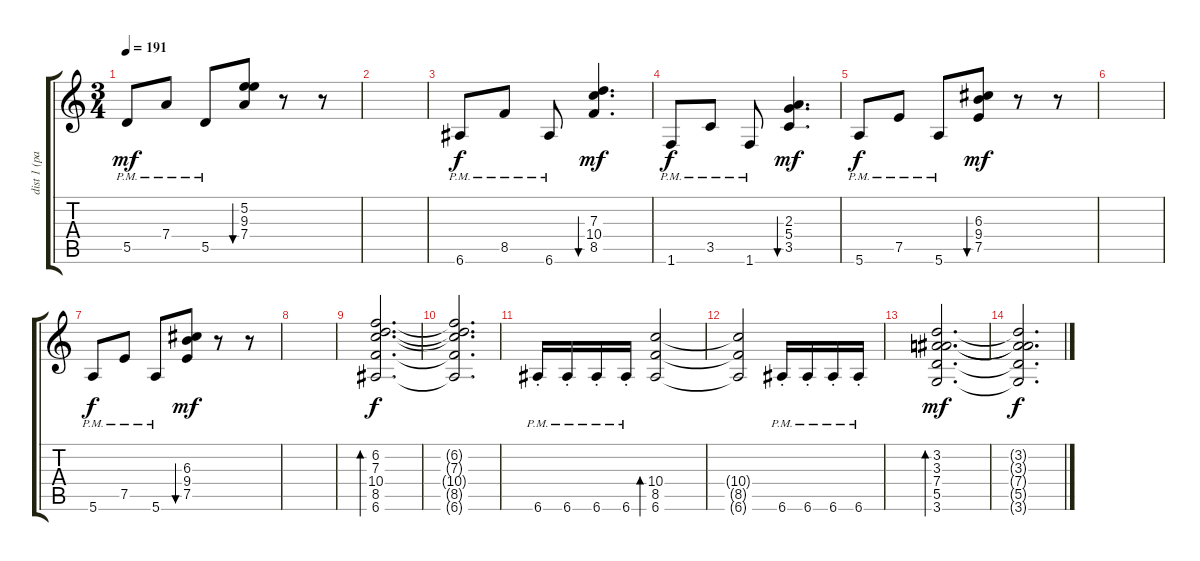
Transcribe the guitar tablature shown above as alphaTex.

\track ("dist 1 (paul)" "dist 1 (pa") {instrument distortionguitar}
\staff {score tabs}
\tuning (E4 B3 G3 D3 A2 E2) {hide}
\ts (3 4)
\tempo 191
\clef g2
\ks c
5.5{pm}.8{dy mf} 7.4{pm}.8 5.5{pm}.8 (5.2 9.3 7.4).8{bu 30} r.8 r.8 |
|
6.6{pm}.8{dy f} 8.5{pm}.8 6.6{pm}.8 (7.3 10.4 8.5).4{d bu 30 dy mf} |
1.6{pm}.8{dy f} 3.5{pm}.8 1.6{pm}.8 (2.3 5.4 3.5).4{d bu 30 dy mf} |
5.6{pm}.8{dy f} 7.5{pm}.8 5.6{pm}.8 (6.3 9.4 7.5).8{bu 60 dy mf} r.8 r.8 |
|
5.6{pm}.8{dy f} 7.5{pm}.8 5.6{pm}.8 (6.3 9.4 7.5).8{bu 60 dy mf} r.8 r.8 |
|
(6.2 7.3 10.4 8.5 6.6).2{d bd 240 dy f} |
(6.2{t} 7.3{t} 10.4{t} 8.5{t} 6.6{t}).2{d} |
6.6{pm st}.16 6.6{pm st}.16 6.6{pm st}.16 6.6{pm st}.16 (10.4 8.5 6.6).2{bd 120} |
(10.4{t} 8.5{t} 6.6{t}).2 6.6{pm st}.16 6.6{pm st}.16 6.6{pm st}.16 6.6{pm st}.16 |
(3.2 3.3 7.4 5.5 3.6).2{d bd 120 dy mf} |
(3.2{t} 3.3{t} 7.4{t} 5.5{t} 3.6{t}).2{d dy f}
